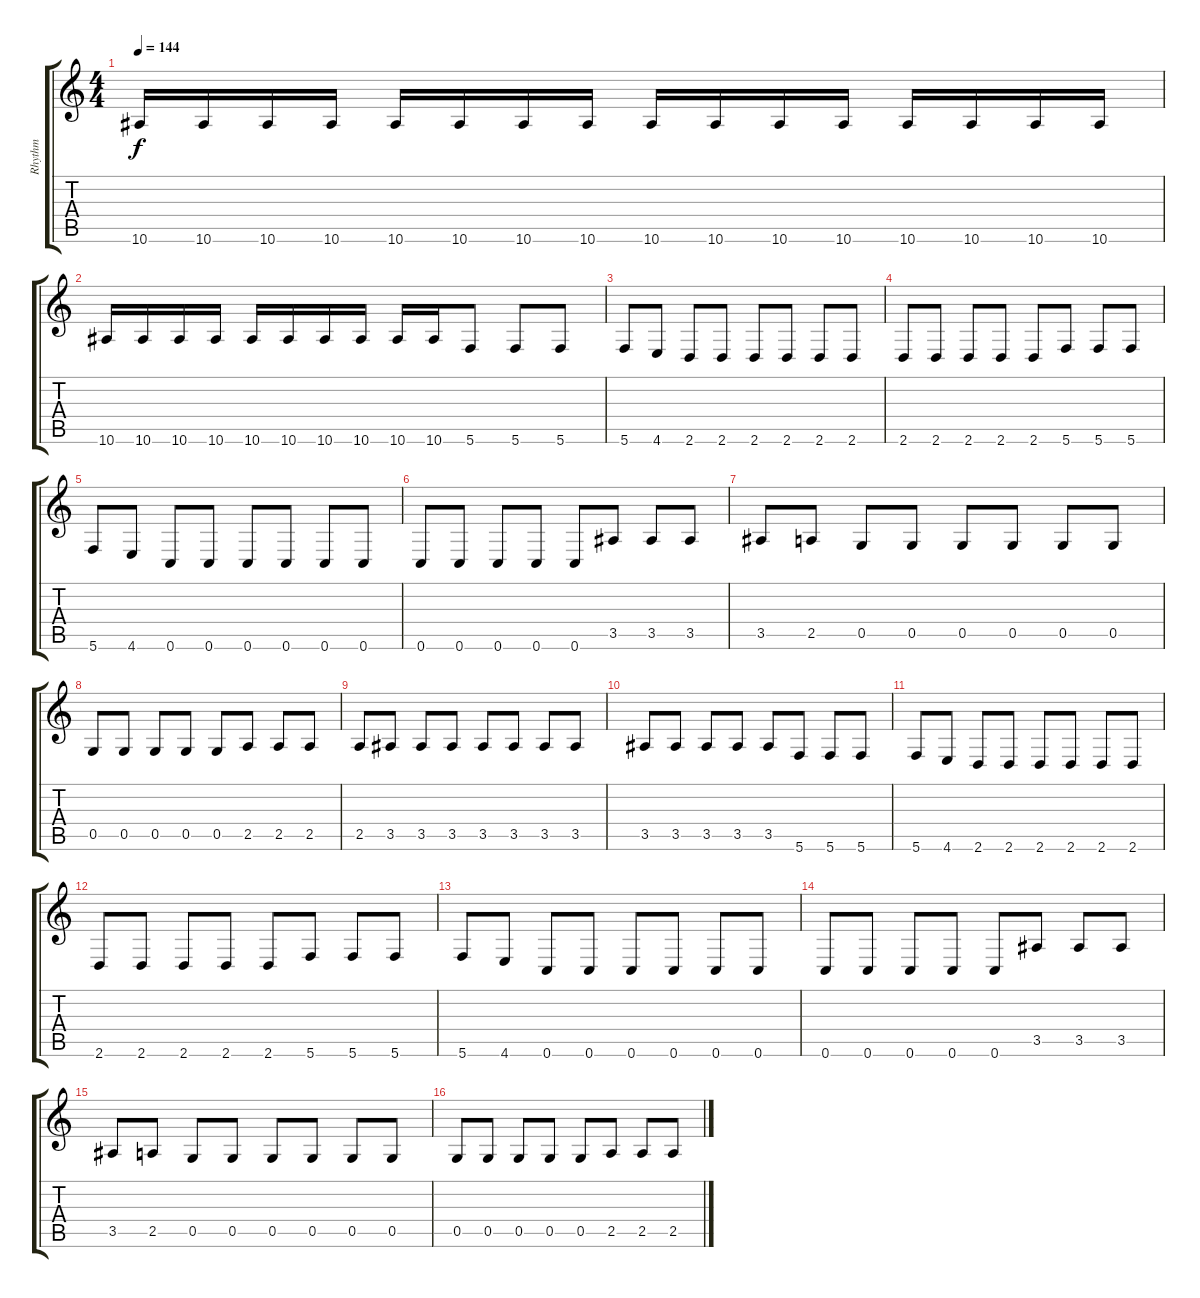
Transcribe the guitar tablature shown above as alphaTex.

\track ("Rhythm" "Rhythm") {instrument distortionguitar}
\staff {score tabs}
\tuning (D4 A3 F3 C3 G2 C2) {hide}
\ts (4 4)
\tempo 144
\clef g2
\ks c
10.6.16{dy f} 10.6.16 10.6.16 10.6.16 10.6.16 10.6.16 10.6.16 10.6.16 10.6.16 10.6.16 10.6.16 10.6.16 10.6.16 10.6.16 10.6.16 10.6.16 |
10.6.16 10.6.16 10.6.16 10.6.16 10.6.16 10.6.16 10.6.16 10.6.16 10.6.16 10.6.16 5.6.8 5.6.8 5.6.8 |
5.6.8 4.6.8 2.6.8 2.6.8 2.6.8 2.6.8 2.6.8 2.6.8 |
2.6.8 2.6.8 2.6.8 2.6.8 2.6.8 5.6.8 5.6.8 5.6.8 |
5.6.8 4.6.8 0.6.8 0.6.8 0.6.8 0.6.8 0.6.8 0.6.8 |
0.6.8 0.6.8 0.6.8 0.6.8 0.6.8 3.5.8 3.5.8 3.5.8 |
3.5.8 2.5.8 0.5.8 0.5.8 0.5.8 0.5.8 0.5.8 0.5.8 |
0.5.8 0.5.8 0.5.8 0.5.8 0.5.8 2.5.8 2.5.8 2.5.8 |
2.5.8 3.5.8 3.5.8 3.5.8 3.5.8 3.5.8 3.5.8 3.5.8 |
3.5.8 3.5.8 3.5.8 3.5.8 3.5.8 5.6.8 5.6.8 5.6.8 |
5.6.8 4.6.8 2.6.8 2.6.8 2.6.8 2.6.8 2.6.8 2.6.8 |
2.6.8 2.6.8 2.6.8 2.6.8 2.6.8 5.6.8 5.6.8 5.6.8 |
5.6.8 4.6.8 0.6.8 0.6.8 0.6.8 0.6.8 0.6.8 0.6.8 |
0.6.8 0.6.8 0.6.8 0.6.8 0.6.8 3.5.8 3.5.8 3.5.8 |
3.5.8 2.5.8 0.5.8 0.5.8 0.5.8 0.5.8 0.5.8 0.5.8 |
0.5.8 0.5.8 0.5.8 0.5.8 0.5.8 2.5.8 2.5.8 2.5.8
